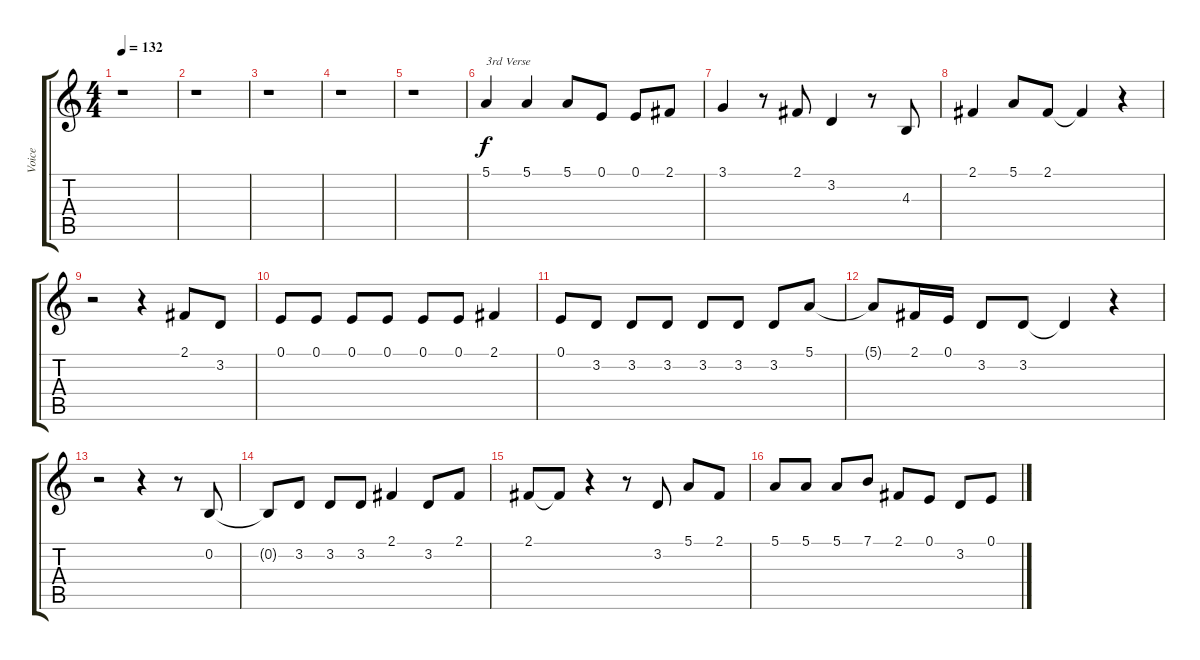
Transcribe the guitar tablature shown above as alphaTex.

\track ("Voice" "Voice") {instrument synthvoice}
\staff {score tabs}
\tuning (E4 B3 G3 D3 A2 E2) {hide}
\ts (4 4)
\tempo 132
\clef g2
\ks c
r.1{dy f} |
r.1 |
r.1 |
r.1 |
r.1 |
5.1.4{txt "3rd Verse"} 5.1.4 5.1.8 0.1.8 0.1.8 2.1.8 |
3.1.4 r.8 2.1.8 3.2.4 r.8 4.3.8 |
2.1.4 5.1.8 2.1.8 2.1{t}.4 r.4 |
r.2 r.4 2.1.8 3.2.8 |
0.1.8 0.1.8 0.1.8 0.1.8 0.1.8 0.1.8 2.1.4 |
0.1.8 3.2.8 3.2.8 3.2.8 3.2.8 3.2.8 3.2.8 5.1.8 |
5.1{t}.8 2.1.16 0.1.16 3.2.8 3.2.8 3.2{t}.4 r.4 |
r.2 r.4 r.8 0.2.8 |
0.2{t}.8 3.2.8 3.2.8 3.2.8 2.1.4 3.2.8 2.1.8 |
2.1.8 2.1{t}.8 r.4 r.8 3.2.8 5.1.8 2.1.8 |
5.1.8 5.1.8 5.1.8 7.1.8 2.1.8 0.1.8 3.2.8 0.1.8
